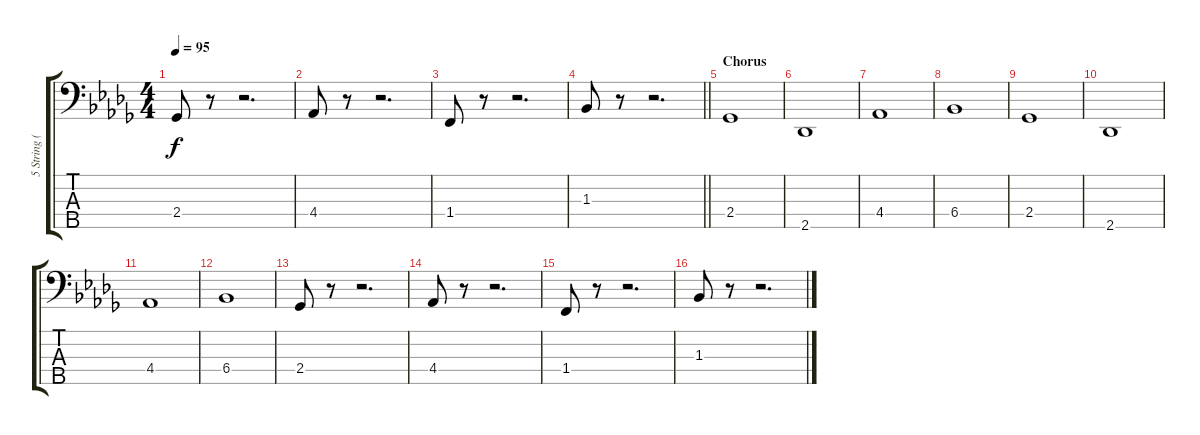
\track ("5 String (Standard B Arrangement)" "5 String (") {instrument electricbassfinger}
\staff {score tabs}
\tuning (G2 D2 A1 E1 B0) {hide}
\ts (4 4)
\tempo 95
\clef f4
\ks db
2.4.8{dy f} r.8 r.2{d} |
4.4.8 r.8 r.2{d} |
1.4.8 r.8 r.2{d} |
\barLineRight lightlight
1.3.8 r.8 r.2{d} |
\section ("" "Chorus")
2.4.1 |
2.5.1 |
4.4.1 |
6.4.1 |
2.4.1 |
2.5.1 |
4.4.1 |
6.4.1 |
2.4.8 r.8 r.2{d} |
4.4.8 r.8 r.2{d} |
1.4.8 r.8 r.2{d} |
1.3.8 r.8 r.2{d}
